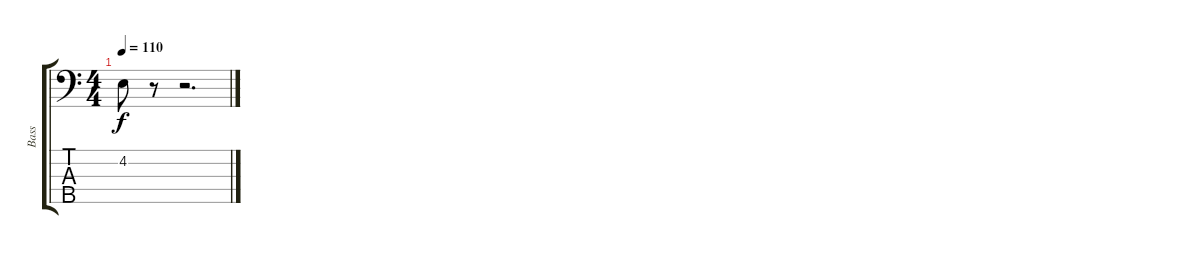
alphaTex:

\track ("Bass" "Bass") {instrument electricbasspick}
\staff {score tabs}
\tuning (F2 C2 G1 D1 A0) {hide}
\ts (4 4)
\tempo 110
\clef f4
\ks c
4.2.8{dy f} r.8 r.2{d}
